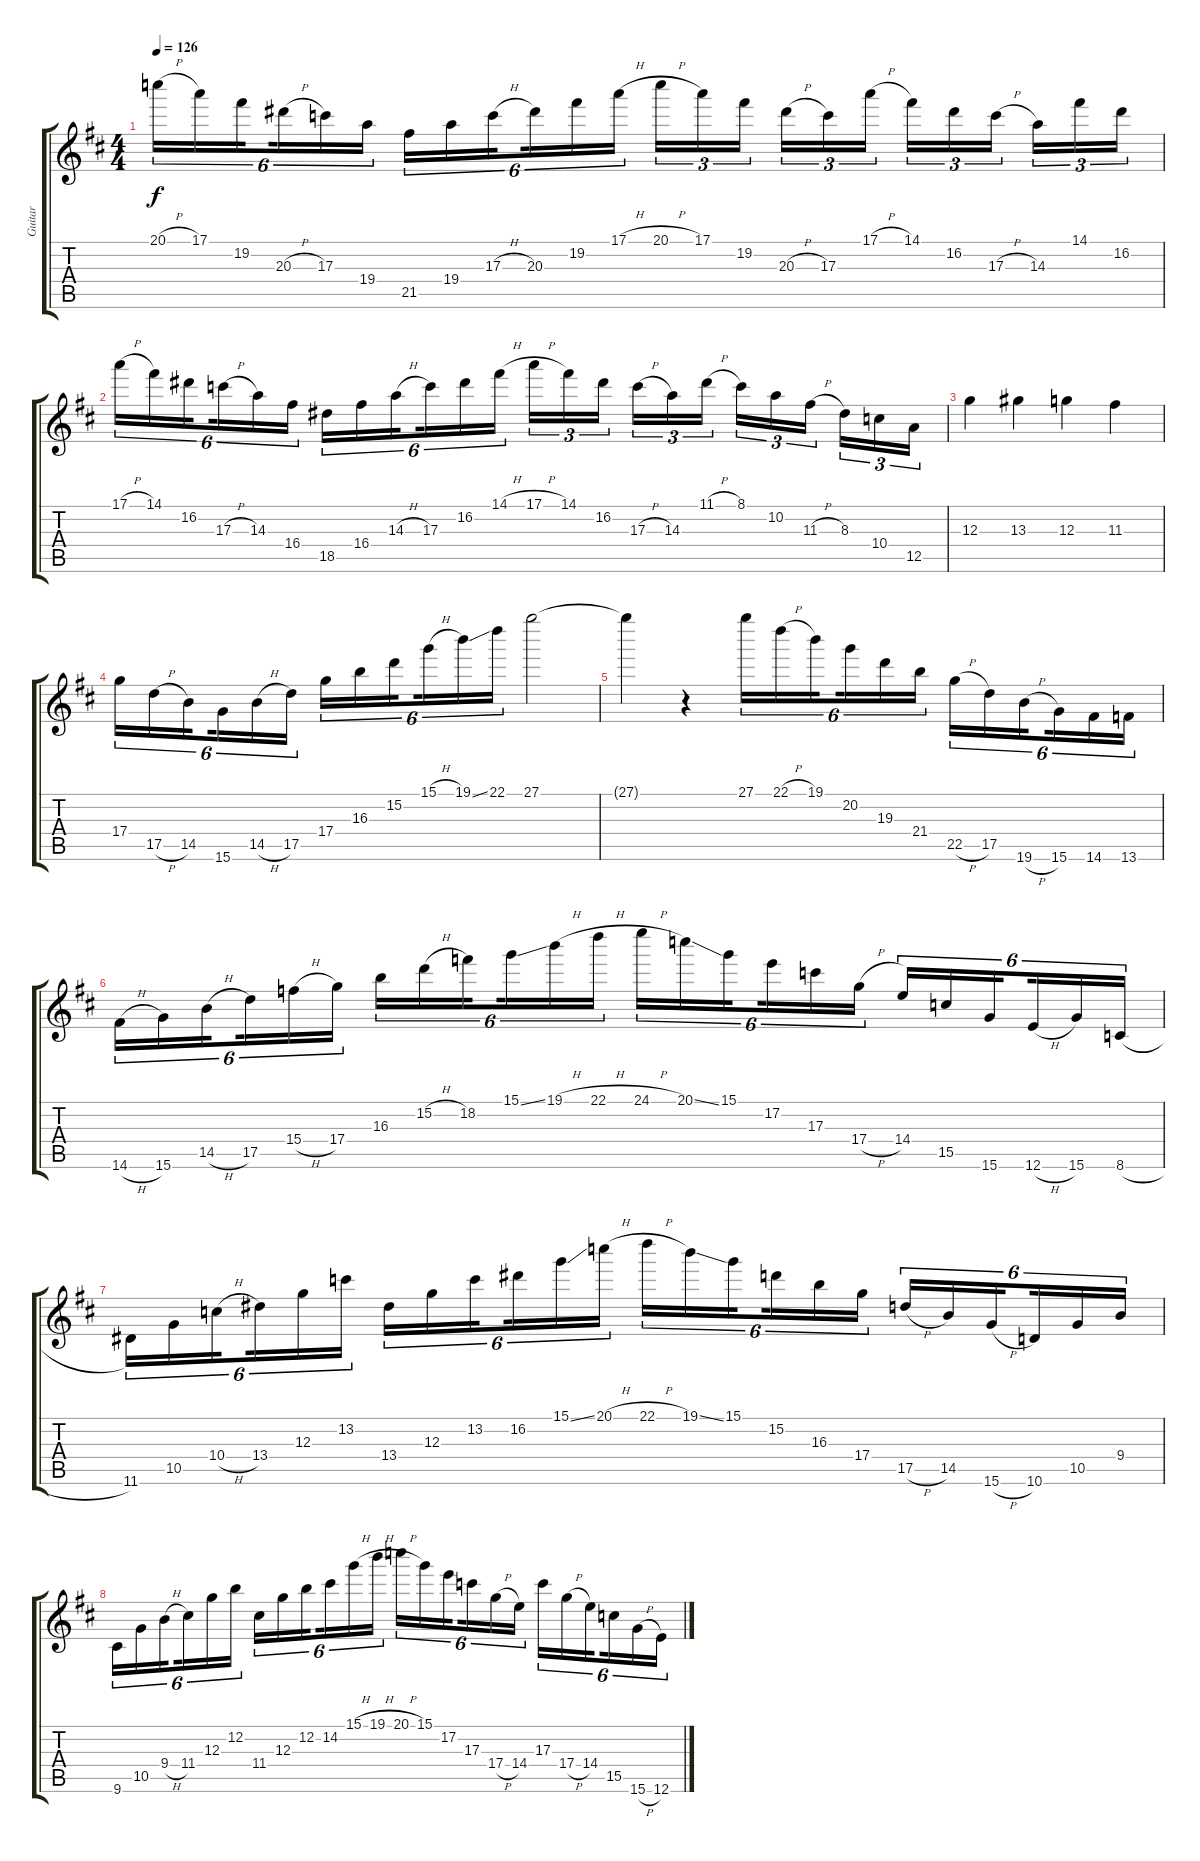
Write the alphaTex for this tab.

\track ("Guitar" "Guitar") {instrument distortionguitar}
\staff {score tabs}
\tuning (E4 B3 G3 D3 A2 E2) {hide}
\ts (4 4)
\tempo 126
\clef g2
\ks d
20.1{h}.16{tu (6 4) dy f} 17.1.16{tu (6 4)} 19.2.16{tu (6 4) beam splitsecondary} 20.3{h}.16{tu (6 4)} 17.3.16{tu (6 4)} 19.4.16{tu (6 4)} 21.5.16{tu (6 4)} 19.4.16{tu (6 4)} 17.3{h}.16{tu (6 4) beam splitsecondary} 20.3.16{tu (6 4)} 19.2.16{tu (6 4)} 17.1{h}.16{tu (6 4)} 20.1{h}.16{tu (3 2)} 17.1.16{tu (3 2)} 19.2.16{tu (3 2) beam splitsecondary} 20.3{h}.16{tu (3 2)} 17.3.16{tu (3 2)} 17.1{h}.16{tu (3 2)} 14.1.16{tu (3 2)} 16.2.16{tu (3 2)} 17.3{h}.16{tu (3 2) beam splitsecondary} 14.3.16{tu (3 2)} 14.1.16{tu (3 2)} 16.2.16{tu (3 2)} |
17.1{h}.16{tu (6 4)} 14.1.16{tu (6 4)} 16.2.16{tu (6 4) beam splitsecondary} 17.3{h}.16{tu (6 4)} 14.3.16{tu (6 4)} 16.4.16{tu (6 4)} 18.5.16{tu (6 4)} 16.4.16{tu (6 4)} 14.3{h}.16{tu (6 4) beam splitsecondary} 17.3.16{tu (6 4)} 16.2.16{tu (6 4)} 14.1{h}.16{tu (6 4)} 17.1{h}.16{tu (3 2)} 14.1.16{tu (3 2)} 16.2.16{tu (3 2) beam splitsecondary} 17.3{h}.16{tu (3 2)} 14.3.16{tu (3 2)} 11.1{h}.16{tu (3 2)} 8.1.16{tu (3 2)} 10.2.16{tu (3 2)} 11.3{h}.16{tu (3 2) beam splitsecondary} 8.3.16{tu (3 2)} 10.4.16{tu (3 2)} 12.5.16{tu (3 2)} |
12.3.4 13.3.4 12.3.4 11.3.4 |
17.4.16{tu (6 4)} 17.5{h}.16{tu (6 4)} 14.5.16{tu (6 4) beam splitsecondary} 15.6.16{tu (6 4)} 14.5{h}.16{tu (6 4)} 17.5.16{tu (6 4)} 17.4.16{tu (6 4)} 16.3.16{tu (6 4)} 15.2.16{tu (6 4) beam splitsecondary} 15.1{h}.16{tu (6 4)} 19.1{ss}.16{tu (6 4)} 22.1.16{tu (6 4)} 27.1.2 |
27.1{t}.4 r.4 27.1.16{tu (6 4)} 22.1{h}.16{tu (6 4)} 19.1.16{tu (6 4) beam splitsecondary} 20.2.16{tu (6 4)} 19.3.16{tu (6 4)} 21.4.16{tu (6 4)} 22.5{h}.16{tu (6 4)} 17.5.16{tu (6 4)} 19.6{h}.16{tu (6 4) beam splitsecondary} 15.6.16{tu (6 4)} 14.6.16{tu (6 4)} 13.6.16{tu (6 4)} |
14.6{h}.16{tu (6 4)} 15.6.16{tu (6 4)} 14.5{h}.16{tu (6 4) beam splitsecondary} 17.5.16{tu (6 4)} 15.4{h}.16{tu (6 4)} 17.4.16{tu (6 4)} 16.3.16{tu (6 4)} 15.2{h}.16{tu (6 4)} 18.2.16{tu (6 4) beam splitsecondary} 15.1{ss}.16{tu (6 4)} 19.1{h}.16{tu (6 4)} 22.1{h}.16{tu (6 4)} 24.1{h}.16{tu (6 4)} 20.1{ss}.16{tu (6 4)} 15.1.16{tu (6 4) beam splitsecondary} 17.2.16{tu (6 4)} 17.3.16{tu (6 4)} 17.4{h}.16{tu (6 4)} 14.4.16{tu (6 4)} 15.5.16{tu (6 4)} 15.6.16{tu (6 4) beam splitsecondary} 12.6{h}.16{tu (6 4)} 15.6.16{tu (6 4)} 8.6{h}.16{tu (6 4)} |
11.6.16{tu (6 4)} 10.5.16{tu (6 4)} 10.4{h}.16{tu (6 4) beam splitsecondary} 13.4.16{tu (6 4)} 12.3.16{tu (6 4)} 13.2.16{tu (6 4)} 13.4.16{tu (6 4)} 12.3.16{tu (6 4)} 13.2.16{tu (6 4) beam splitsecondary} 16.2.16{tu (6 4)} 15.1{ss}.16{tu (6 4)} 20.1{h}.16{tu (6 4)} 22.1{h}.16{tu (6 4)} 19.1{ss}.16{tu (6 4)} 15.1.16{tu (6 4) beam splitsecondary} 15.2.16{tu (6 4)} 16.3.16{tu (6 4)} 17.4.16{tu (6 4)} 17.5{h}.16{tu (6 4)} 14.5.16{tu (6 4)} 15.6{h}.16{tu (6 4) beam splitsecondary} 10.6.16{tu (6 4)} 10.5.16{tu (6 4)} 9.4.16{tu (6 4)} |
9.6.16{tu (6 4)} 10.5.16{tu (6 4)} 9.4{h}.16{tu (6 4) beam splitsecondary} 11.4.16{tu (6 4)} 12.3.16{tu (6 4)} 12.2.16{tu (6 4)} 11.4.16{tu (6 4)} 12.3.16{tu (6 4)} 12.2.16{tu (6 4) beam splitsecondary} 14.2.16{tu (6 4)} 15.1{h}.16{tu (6 4)} 19.1{h}.16{tu (6 4)} 20.1{h}.16{tu (6 4)} 15.1.16{tu (6 4)} 17.2.16{tu (6 4) beam splitsecondary} 17.3.16{tu (6 4)} 17.4{h}.16{tu (6 4)} 14.4.16{tu (6 4)} 17.3.16{tu (6 4)} 17.4{h}.16{tu (6 4)} 14.4.16{tu (6 4) beam splitsecondary} 15.5.16{tu (6 4)} 15.6{h}.16{tu (6 4)} 12.6{ss}.16{tu (6 4)}
